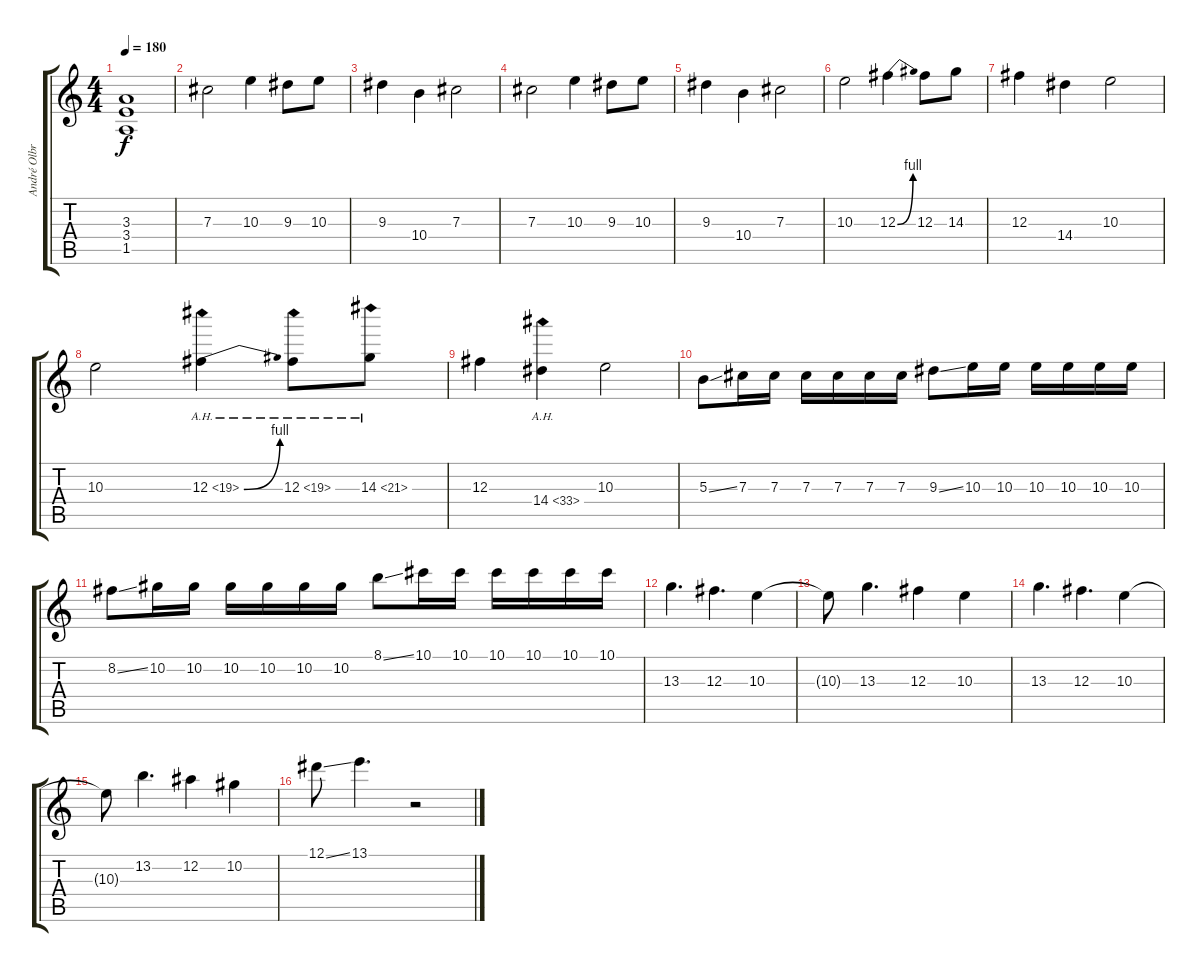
\track ("André Olbrich" "André Olbr") {instrument distortionguitar}
\staff {score tabs}
\tuning (Eb4 Bb3 Gb3 Db3 Ab2 Eb2) {hide}
\ts (4 4)
\tempo 180
\clef g2
\ks c
(3.3 3.4 1.5).1{dy f} |
7.3.2 10.3.4 9.3.8 10.3.8 |
9.3.4 10.4.4 7.3.2 |
7.3.2 10.3.4 9.3.8 10.3.8 |
9.3.4 10.4.4 7.3.2 |
10.3.2 12.3{be (bend 0 0 60 4)}.4 12.3.8 14.3.8 |
12.3.4 14.4.4 10.3.2 |
10.3.2 12.3{be (bend 0 0 60 4) ah 7}.4 12.3{ah 7}.8 14.3{ah 7}.8 |
12.3.4 14.4{ah 19}.4 10.3.2 |
5.3{ss}.8 7.3.16 7.3.16 7.3.16 7.3.16 7.3.16 7.3.16 9.3{ss}.8 10.3.16 10.3.16 10.3.16 10.3.16 10.3.16 10.3.16 |
8.2{ss}.8 10.2.16 10.2.16 10.2.16 10.2.16 10.2.16 10.2.16 8.1{ss}.8 10.1.16 10.1.16 10.1.16 10.1.16 10.1.16 10.1.16 |
13.3.4{d} 12.3.4{d} 10.3.4 |
10.3{t}.8 13.3.4{d} 12.3.4 10.3.4 |
13.3.4{d} 12.3.4{d} 10.3.4 |
10.3{t}.8 13.2.4{d} 12.2.4 10.2.4 |
12.1{ss}.8 13.1.4{d} r.2
